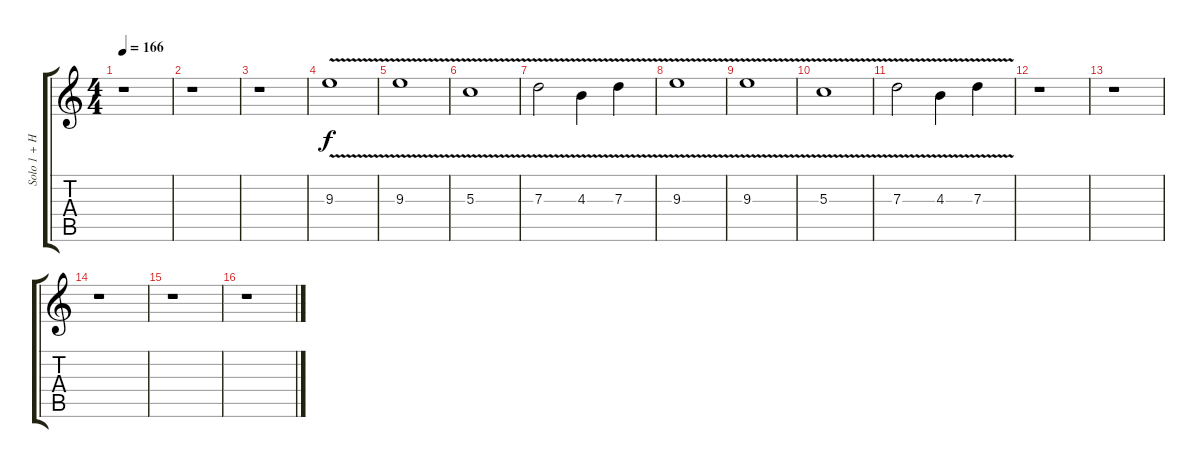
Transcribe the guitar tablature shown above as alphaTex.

\track ("Solo 1 + Harmonisé" "Solo 1 + H") {instrument distortionguitar}
\staff {score tabs}
\tuning (E4 B3 G3 D3 A2 E2) {hide}
\ts (4 4)
\tempo 166
\clef g2
\ks c
r.1{dy f} |
r.1 |
r.1 |
9.3{v}.1 |
9.3{v}.1 |
5.3{v}.1 |
7.3{v}.2 4.3{v}.4 7.3{v}.4 |
9.3{v}.1 |
9.3{v}.1 |
5.3{v}.1 |
7.3{v}.2 4.3{v}.4 7.3{v}.4 |
r.1 |
r.1 |
r.1 |
r.1 |
r.1
